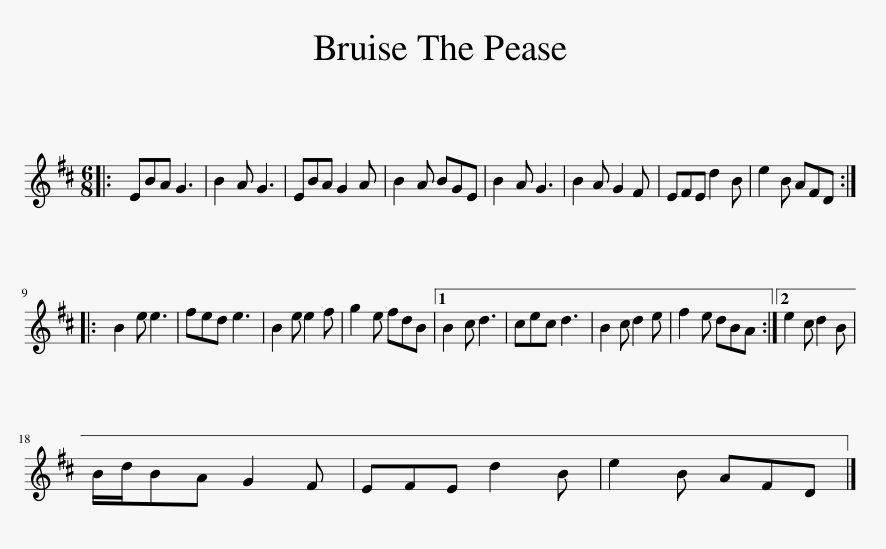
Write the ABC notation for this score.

X:1
L:1/8
M:6/8
I:linebreak $
K:D
V:1 treble
V:1
|: EBA G3 | B2 A G3 | EBA G2 A | B2 A BGE | B2 A G3 | %5
 B2 A G2 F | EFE d2 B | e2 B AFD ::$ B2 e e3 | fed e3 | %10
 B2 e e2 f | g2 e fdB |1 B2 c d3 | cec d3 | B2 c d2 e | %15
 f2 e dBA :|2 e2 c d2 B |$ B/d/BA G2 F | EFE d2 B | e2 B AFD |] %20
